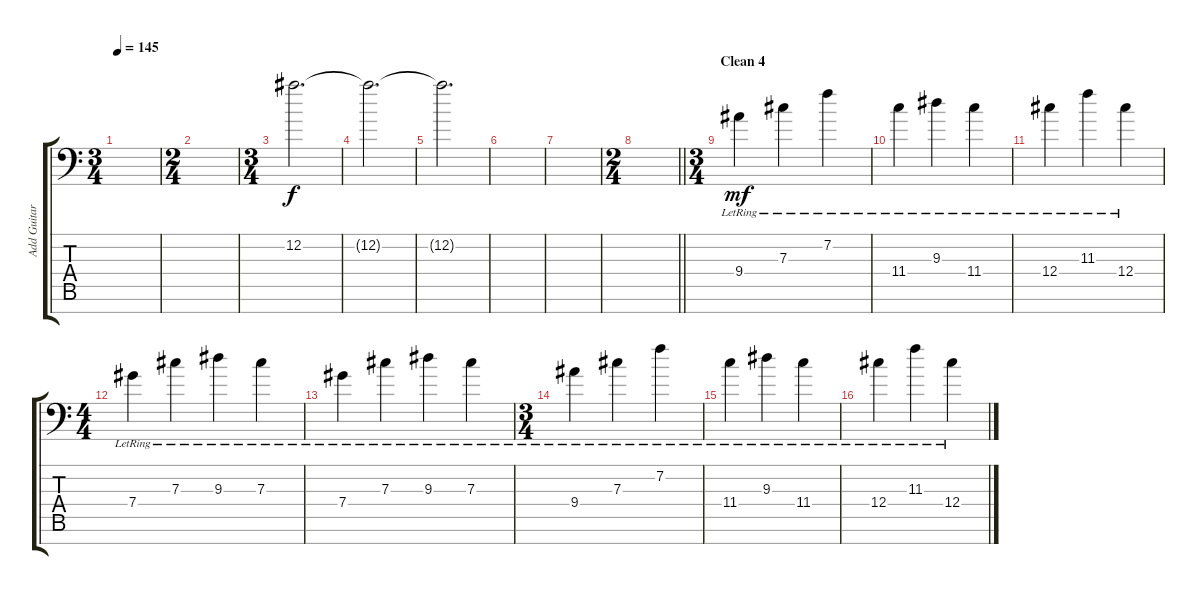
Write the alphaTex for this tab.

\track ("Add Guitare" "Add Guitar") {instrument distortionguitar}
\staff {score tabs}
\tuning (Eb4 Bb3 Gb3 Db3 Ab2 Eb2 Bb1) {hide}
\ts (3 4)
\tempo 145
\clef f4
\ks c
|
\ts (2 4)
|
\ts (3 4)
12.2.2{d volume 0} |
12.2{t}.2{d} |
12.2{t}.2{d} |
|
|
\ts (2 4)
\barLineRight lightlight
|
\ts (3 4)
\section ("" "Clean 4")
9.4{lr}.4{dy mf volume 13 balance 11 instrument electricguitarclean} 7.3{lr}.4 7.2{lr}.4 |
11.4{lr}.4 9.3{lr}.4 11.4{lr}.4 |
12.4{lr}.4 11.3{lr}.4 12.4{lr}.4 |
\ts (4 4)
7.4{lr}.4 7.3{lr}.4 9.3{lr}.4 7.3{lr}.4 |
7.4{lr}.4 7.3{lr}.4 9.3{lr}.4 7.3{lr}.4 |
\ts (3 4)
9.4{lr}.4 7.3{lr}.4 7.2{lr}.4 |
11.4{lr}.4 9.3{lr}.4 11.4{lr}.4 |
12.4{lr}.4 11.3{lr}.4 12.4{lr}.4
